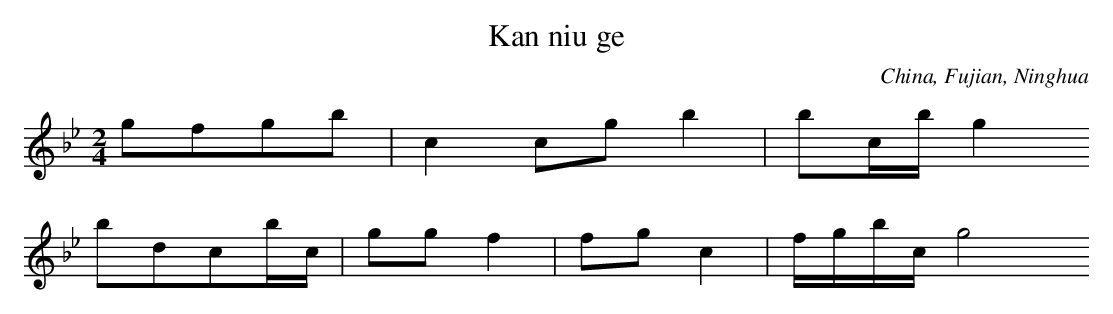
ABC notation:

X:1
T: Kan niu ge
O: China, Fujian, Ninghua
M: 2/4
L: 1/16
K: Bb
g2f2g2b2 | c4c2g2b4 | b2cbg4
b2d2c2bc | g2g2f4 | f2g2c4 | fgbcg8
